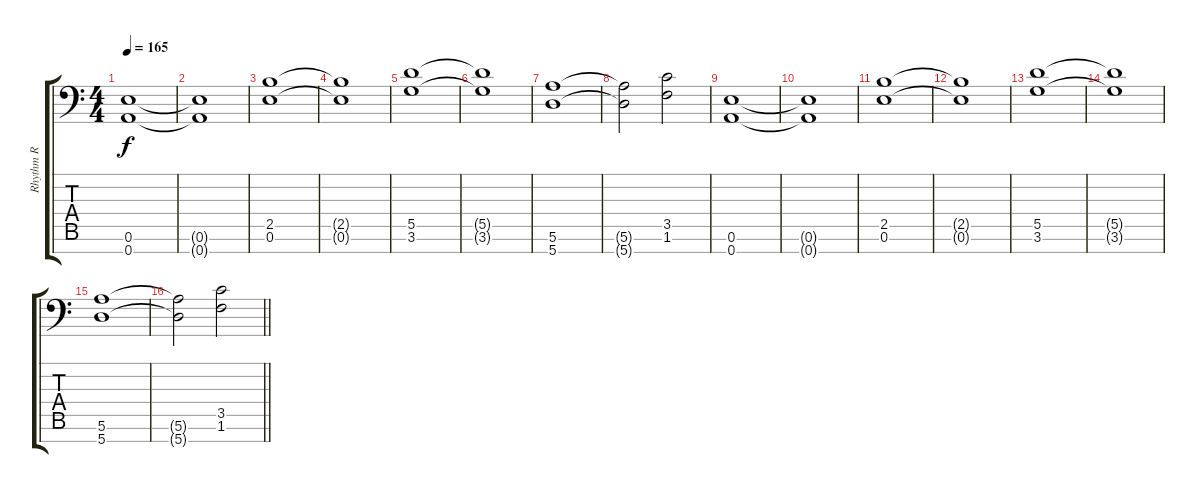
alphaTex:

\track ("Rhythm R" "Rhythm R") {instrument overdrivenguitar}
\staff {score tabs}
\tuning (E4 B3 G3 D3 A2 E2 A1) {hide}
\ts (4 4)
\tempo 165
\clef f4
\ks c
(0.6 0.7).1{dy f} |
(0.6{t} 0.7{t}).1 |
(2.5 0.6).1 |
(2.5{t} 0.6{t}).1 |
(5.5 3.6).1 |
(5.5{t} 3.6{t}).1 |
(5.6 5.7).1 |
(5.6{t} 5.7{t}).2 (3.5 1.6).2 |
(0.6 0.7).1 |
(0.6{t} 0.7{t}).1 |
(2.5 0.6).1 |
(2.5{t} 0.6{t}).1 |
(5.5 3.6).1 |
(5.5{t} 3.6{t}).1 |
(5.6 5.7).1 |
\barLineRight lightlight
(5.6{t} 5.7{t}).2 (3.5 1.6).2
